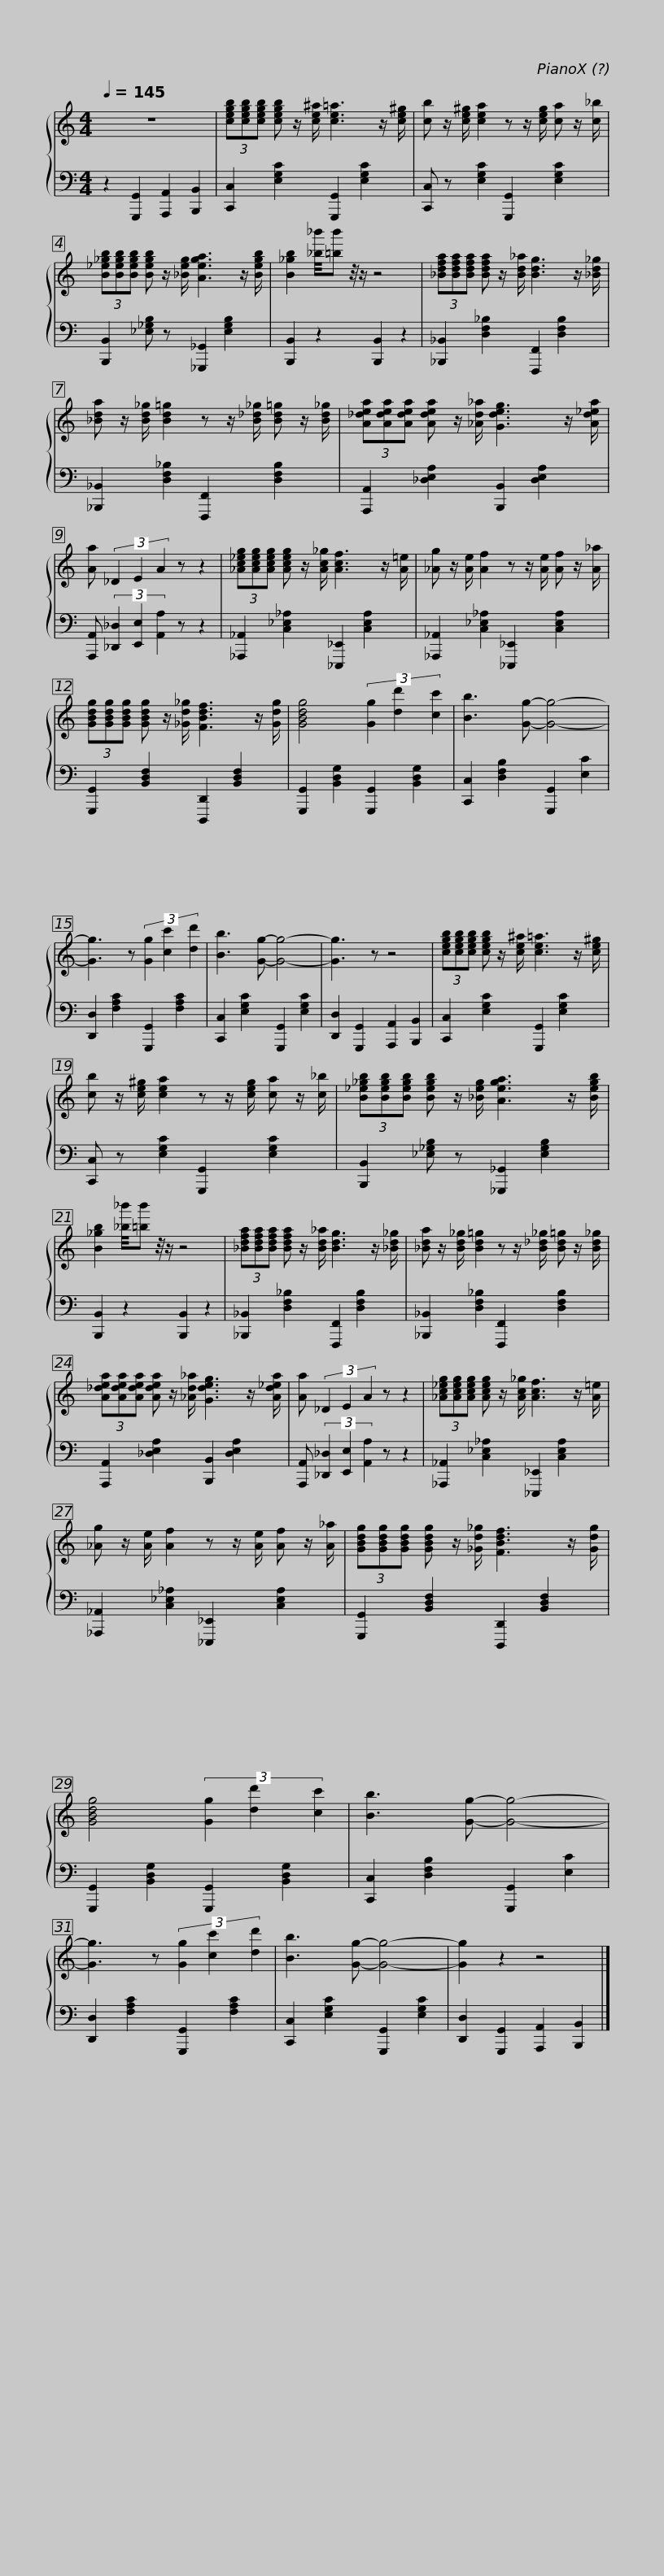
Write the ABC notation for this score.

X:1
%%score { 1 | 2 }
L:1/8
Q:1/4=145
M:4/4
I:linebreak $
K:C
V:1 treble
V:2 bass
V:1
 z8 | (3[cegb][cegb][cegb] [cegb] z/ [ce^a]/ [ce=a]3 z/ [ce^g]/ | [cb] z/ [ce^g]/ [cea]2 z z/ [ceg]/ [ca] z/ [c_b]/ | (3[B_e_gb][Begb][Begb] [Begb] z/ [_Beg]/ [Aega]3 z/ [Begb]/ |$ [B_gb]2 [_b_b']/4[=bb'] z/4 z/ z4 | %5
 (3[_Bdfa][Bdfa][Bdfa] [Bdfa] z/ [Bd_a]/ [Bdg]3 z/ [_Bd_g]/ | [_Bda] z/ [Bd_g]/ [Bd=g]2 z z/ [B_d_g]/ [Bd=g] z/ [Bd_g]/ |$ (3[A_dea][Adea][Adea] [Adea] z/ [_Ad_a]/ [Gdeg]3 z/ [Ad_ea]/ | [Aa] (3_D2 E2 A2 z z2 | (3[_Ac_eg][Aceg][Aceg] [Aceg] z/ [Ac_g]/ [Acf]3 z/ [A=e]/ | %10
 [_Ag] z/ [Ae]/ [Af]2 z z/ [Ae]/ [Af] z/ [A_a]/ |$ (3[GBdg][GBdg][GBdg] [GBdg] z/ [_Gd_g]/ [FBdf]3 z/ [Gdg]/ | [GBdg]4 (3[Gg]2 [dd']2 [cc']2 | [Bb]3 [Gg]- [Gg]4- | [Gg]3 z (3[Gg]2 [cc']2 [dd']2 | %15
 [Bb]3 [Gg]- [Gg]4- | [Gg]3 z z4 |$ (3[cegb][cegb][cegb] [cegb] z/ [ce^a]/ [ce=a]3 z/ [ce^g]/ | [cb] z/ [ce^g]/ [cea]2 z z/ [ceg]/ [ca] z/ [c_b]/ | (3[B_e_gb][Begb][Begb] [Begb] z/ [_Beg]/ [Aega]3 z/ [Begb]/ | %20
 [B_gb]2 [_b_b']/4[=bb'] z/4 z/ z4 |$ (3[_Bdfa][Bdfa][Bdfa] [Bdfa] z/ [Bd_a]/ [Bdg]3 z/ [_Bd_g]/ | [_Bda] z/ [Bd_g]/ [Bd=g]2 z z/ [B_d_g]/ [Bd=g] z/ [Bd_g]/ | (3[A_dea][Adea][Adea] [Adea] z/ [_Ad_a]/ [Gdeg]3 z/ [Ad_ea]/ |$ [Aa] (3_D2 E2 A2 z z2 | %25
 (3[_Ac_eg][Aceg][Aceg] [Aceg] z/ [Ac_g]/ [Acf]3 z/ [A=e]/ | [_Ag] z/ [Ae]/ [Af]2 z z/ [Ae]/ [Af] z/ [A_a]/ | (3[GBdg][GBdg][GBdg] [GBdg] z/ [_Gd_g]/ [FBdf]3 z/ [Gdg]/ |$ [GBdg]4 (3[Gg]2 [dd']2 [cc']2 | [Bb]3 [Gg]- [Gg]4- | %30
 [Gg]3 z (3[Gg]2 [cc']2 [dd']2 | [Bb]3 [Gg]- [Gg]4- | [Gg]2 z2 z4 |] %33
V:2
 z2 [G,,,G,,]2 [A,,,A,,]2 [B,,,B,,]2 | [C,,C,]2 [E,G,C]2 [G,,,G,,]2 [E,G,C]2 | [C,,C,] z [E,G,C]2 [G,,,G,,]2 [E,G,C]2 | [B,,,B,,]2 [_E,_G,B,] z [_G,,,_G,,]2 [E,G,B,]2 |$ [B,,,B,,]2 z2 [B,,,B,,]2 z2 | %5
 [_B,,,_B,,]2 [D,F,_B,]2 [F,,,F,,]2 [D,F,B,]2 | [_B,,,_B,,]2 [D,F,_B,]2 [F,,,F,,]2 [D,F,B,]2 |$ [A,,,A,,]2 [_D,E,A,]2 [B,,,B,,]2 [D,E,A,]2 | [A,,,A,,] (3[_D,,_D,]2 [E,,E,]2 [A,,A,]2 z z2 | [_A,,,_A,,]2 [C,_E,_A,]2 [_E,,,_E,,]2 [C,E,A,]2 | %10
 [_A,,,_A,,]2 [C,_E,_A,]2 [_E,,,_E,,]2 [C,E,A,]2 |$ [G,,,G,,]2 [B,,D,F,]2 [D,,,D,,]2 [B,,D,F,]2 | [G,,,G,,]2 [B,,D,G,]2 [G,,,G,,]2 [B,,D,G,]2 | [C,,C,]2 [D,F,B,]2 [G,,,G,,]2 [E,C]2 | [D,,D,]2 [F,A,C]2 [G,,,G,,]2 [F,A,C]2 | %15
 [C,,C,]2 [E,G,C]2 [G,,,G,,]2 [E,G,C]2 | [D,,D,]2 [G,,,G,,]2 [A,,,A,,]2 [B,,,B,,]2 |$ [C,,C,]2 [E,G,C]2 [G,,,G,,]2 [E,G,C]2 | [C,,C,] z [E,G,C]2 [G,,,G,,]2 [E,G,C]2 | [B,,,B,,]2 [_E,_G,B,] z [_G,,,_G,,]2 [E,G,B,]2 | %20
 [B,,,B,,]2 z2 [B,,,B,,]2 z2 |$ [_B,,,_B,,]2 [D,F,_B,]2 [F,,,F,,]2 [D,F,B,]2 | [_B,,,_B,,]2 [D,F,_B,]2 [F,,,F,,]2 [D,F,B,]2 | [A,,,A,,]2 [_D,E,A,]2 [B,,,B,,]2 [D,E,A,]2 |$ [A,,,A,,] (3[_D,,_D,]2 [E,,E,]2 [A,,A,]2 z z2 | %25
 [_A,,,_A,,]2 [C,_E,_A,]2 [_E,,,_E,,]2 [C,E,A,]2 | [_A,,,_A,,]2 [C,_E,_A,]2 [_E,,,_E,,]2 [C,E,A,]2 | [G,,,G,,]2 [B,,D,F,]2 [D,,,D,,]2 [B,,D,F,]2 |$ [G,,,G,,]2 [B,,D,G,]2 [G,,,G,,]2 [B,,D,G,]2 | [C,,C,]2 [D,F,B,]2 [G,,,G,,]2 [E,C]2 | %30
 [D,,D,]2 [F,A,C]2 [G,,,G,,]2 [F,A,C]2 | [C,,C,]2 [E,G,C]2 [G,,,G,,]2 [E,G,C]2 | [D,,D,]2 [G,,,G,,]2 [A,,,A,,]2 [B,,,B,,]2 |] %33
